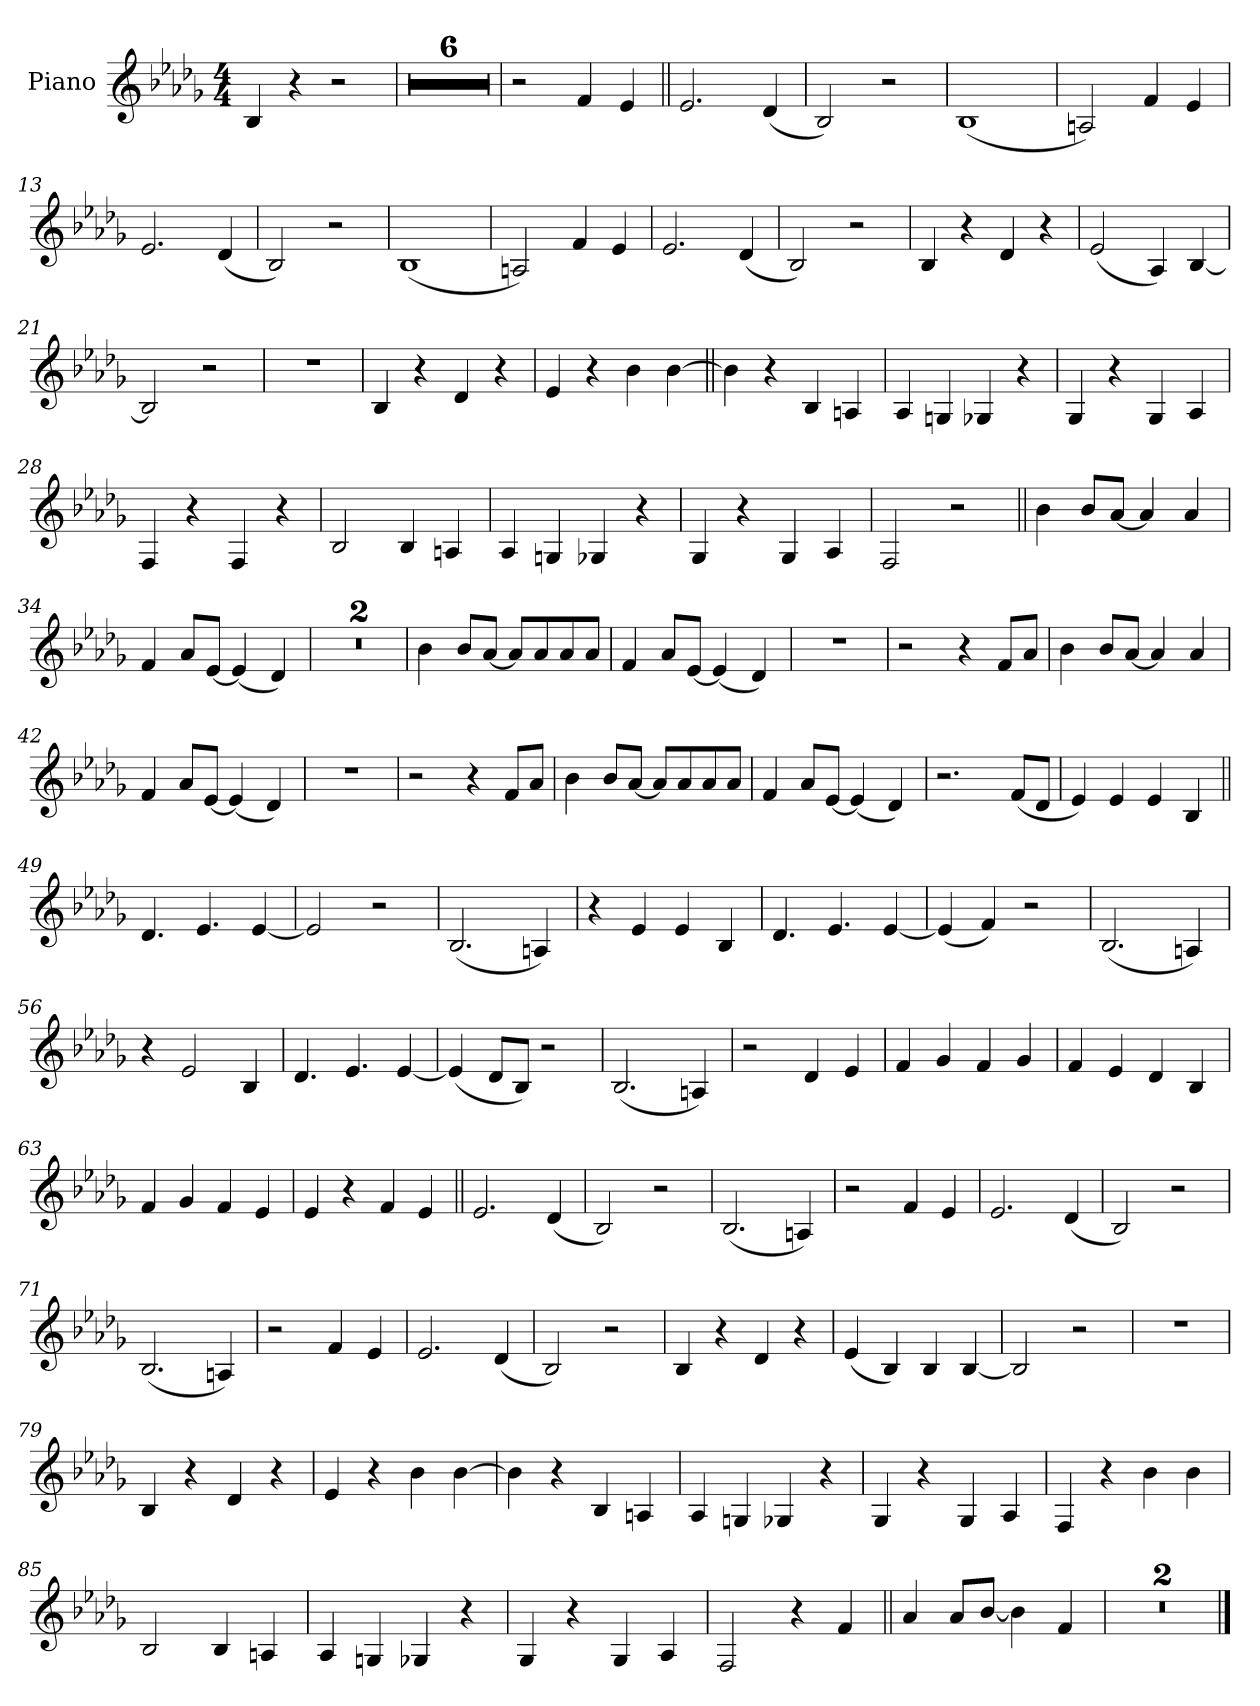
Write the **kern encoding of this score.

**kern
*part1
*staff1
*I"Piano
*I'Pno.
*clefG2
*k[b-e-a-d-g-]
*M4/4
*MM220
=1
4B-!
4r
2r
=2
1r
=3
1r
=4
1r
=5
1r
=6
1r
=7
1r
=8
2r
4f
4e-
=9||
2.e-
(4d-
=10
2B-)
2r
=11
(1B-!
=12
2An!)
4f
4e-
=13
2.e-
(4d-
=14
2B-)
2r
=15
(1B-!
=16
2An!)
4f
4e-
=17
2.e-
(4d-
=18
2B-)
2r
=19
4B-
4r
4d-
4r
=20
(2e-
4A-)
[4B-
=21
2B-]
2r
=22
1r
=23
4B-
4r
4d-
4r
=24
4e-
4r
4b-
[4b-
=25||
4b-]
4r
4B-!
4An!
=26
4A-!
4Gn!
4G-X!
4r
=27
4G-!
4r
4G-!
4A-!
=28
4F!
4r
4F!
4r
=29
2B-!
4B-!
4An!
=30
4A-!
4Gn!
4G-X!
4r
=31
4G-!
4r
4G-!
4A-!
=32
2F!
2r
=33||
4b-
8b-L
[8a-J
4a-]
4a-
=34
4f
8a-L
[8e-J
(4e-]
4d-)
=35
1r
=36
1r
=37
4b-
8b-L
[8a-J
8a-L]
8a-
8a-
8a-J
=38
4f
8a-L
[8e-J
(4e-]
4d-)
=39
1r
=40
2r
4r
8fL
8a-J
=41
4b-
8b-L
[8a-J
4a-]
4a-
=42
4f
8a-L
[8e-J
(4e-]
4d-)
=43
1r
=44
2r
4r
8fL
8a-J
=45
4b-
8b-L
[8a-J
8a-L]
8a-
8a-
8a-J
=46
4f
8a-L
[8e-J
(4e-]
4d-)
=47
2.r
(8f!L
8d-!J
=48
4e-!)
4e-
4e-
4B-
=49||
4.d-
4.e-
[4e-
=50
2e-]
2r
=51
(2.B-!
4An!)
=52
4r
4e-
4e-
4B-
=53
4.d-
4.e-
[4e-
=54
(4e-]
4f)
2r
=55
(2.B-!
4An!)
=56
4r
2e-
4B-
=57
4.d-
4.e-
[4e-
=58
(4e-]
8d-L
8B-J)
2r
=59
(2.B-!
4An!)
=60
2r
4d-
4e-
=61
4f
4g-
4f
4g-
=62
4f
4e-
4d-
4B-
=63
4f
4g-
4f
4e-
=64
4e-
4r
4f
4e-
=65||
2.e-
(4d-
=66
2B-)
2r
=67
(2.B-!
4An!)
=68
2r
4f
4e-
=69
2.e-
(4d-
=70
2B-)
2r
=71
(2.B-!
4An!)
=72
2r
4f
4e-
=73
2.e-
(4d-
=74
2B-)
2r
=75
4B-
4r
4d-
4r
=76
(4e-
4B-)
4B-
[4B-
=77
2B-]
2r
=78
1r
=79
4B-
4r
4d-
4r
=80
4e-
4r
4b-
[4b-
=81
4b-]
4r
4B-!
4An!
=82
4A-!
4Gn!
4G-X!
4r
=83
4G-!
4r
4G-!
4A-!
=84
4F!
4r
4b-
4b-
=85
2B-!
4B-!
4An!
=86
4A-!
4Gn!
4G-X!
4r
=87
4G-!
4r
4G-!
4A-!
=88
2F!
4r
4f
=89||
4a-
8a-L
[8b-J
4b-]
4f
=90
1r
=91
1r
==
*-
